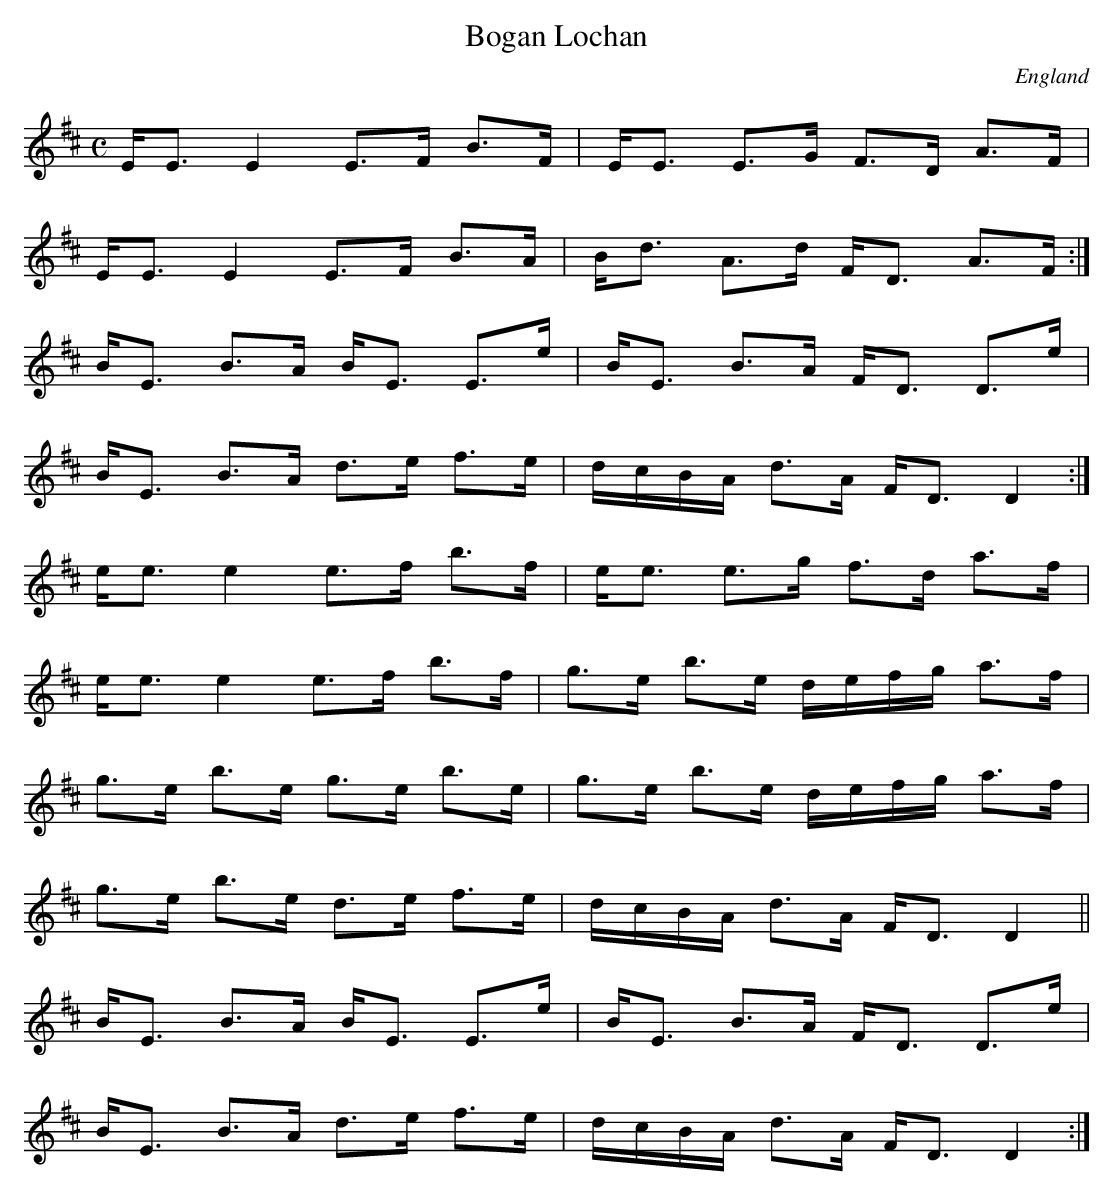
X:1
T:Bogan Lochan
O:England
M:C
L:1/16
K:E Dorian
EE3 E4 E3F B3F|EE3 E3G F3D A3F|
EE3 E4 E3F B3A|Bd3 A3d FD3 A3F:|
BE3 B3A BE3 E3e|BE3 B3A FD3 D3e|
BE3 B3A d3e f3e|dcBA d3A FD3 D4:|
ee3 e4 e3f b3f|ee3 e3g f3d a3f|
ee3 e4 e3f b3f|g3e b3e defg a3f|
g3e b3e g3e b3e|g3e b3e defg a3f|
g3e b3e d3e f3e|dcBA d3A FD3 D4||
BE3 B3A BE3 E3e|BE3 B3A FD3 D3e|
BE3 B3A d3e f3e|dcBA d3A FD3 D4:|
